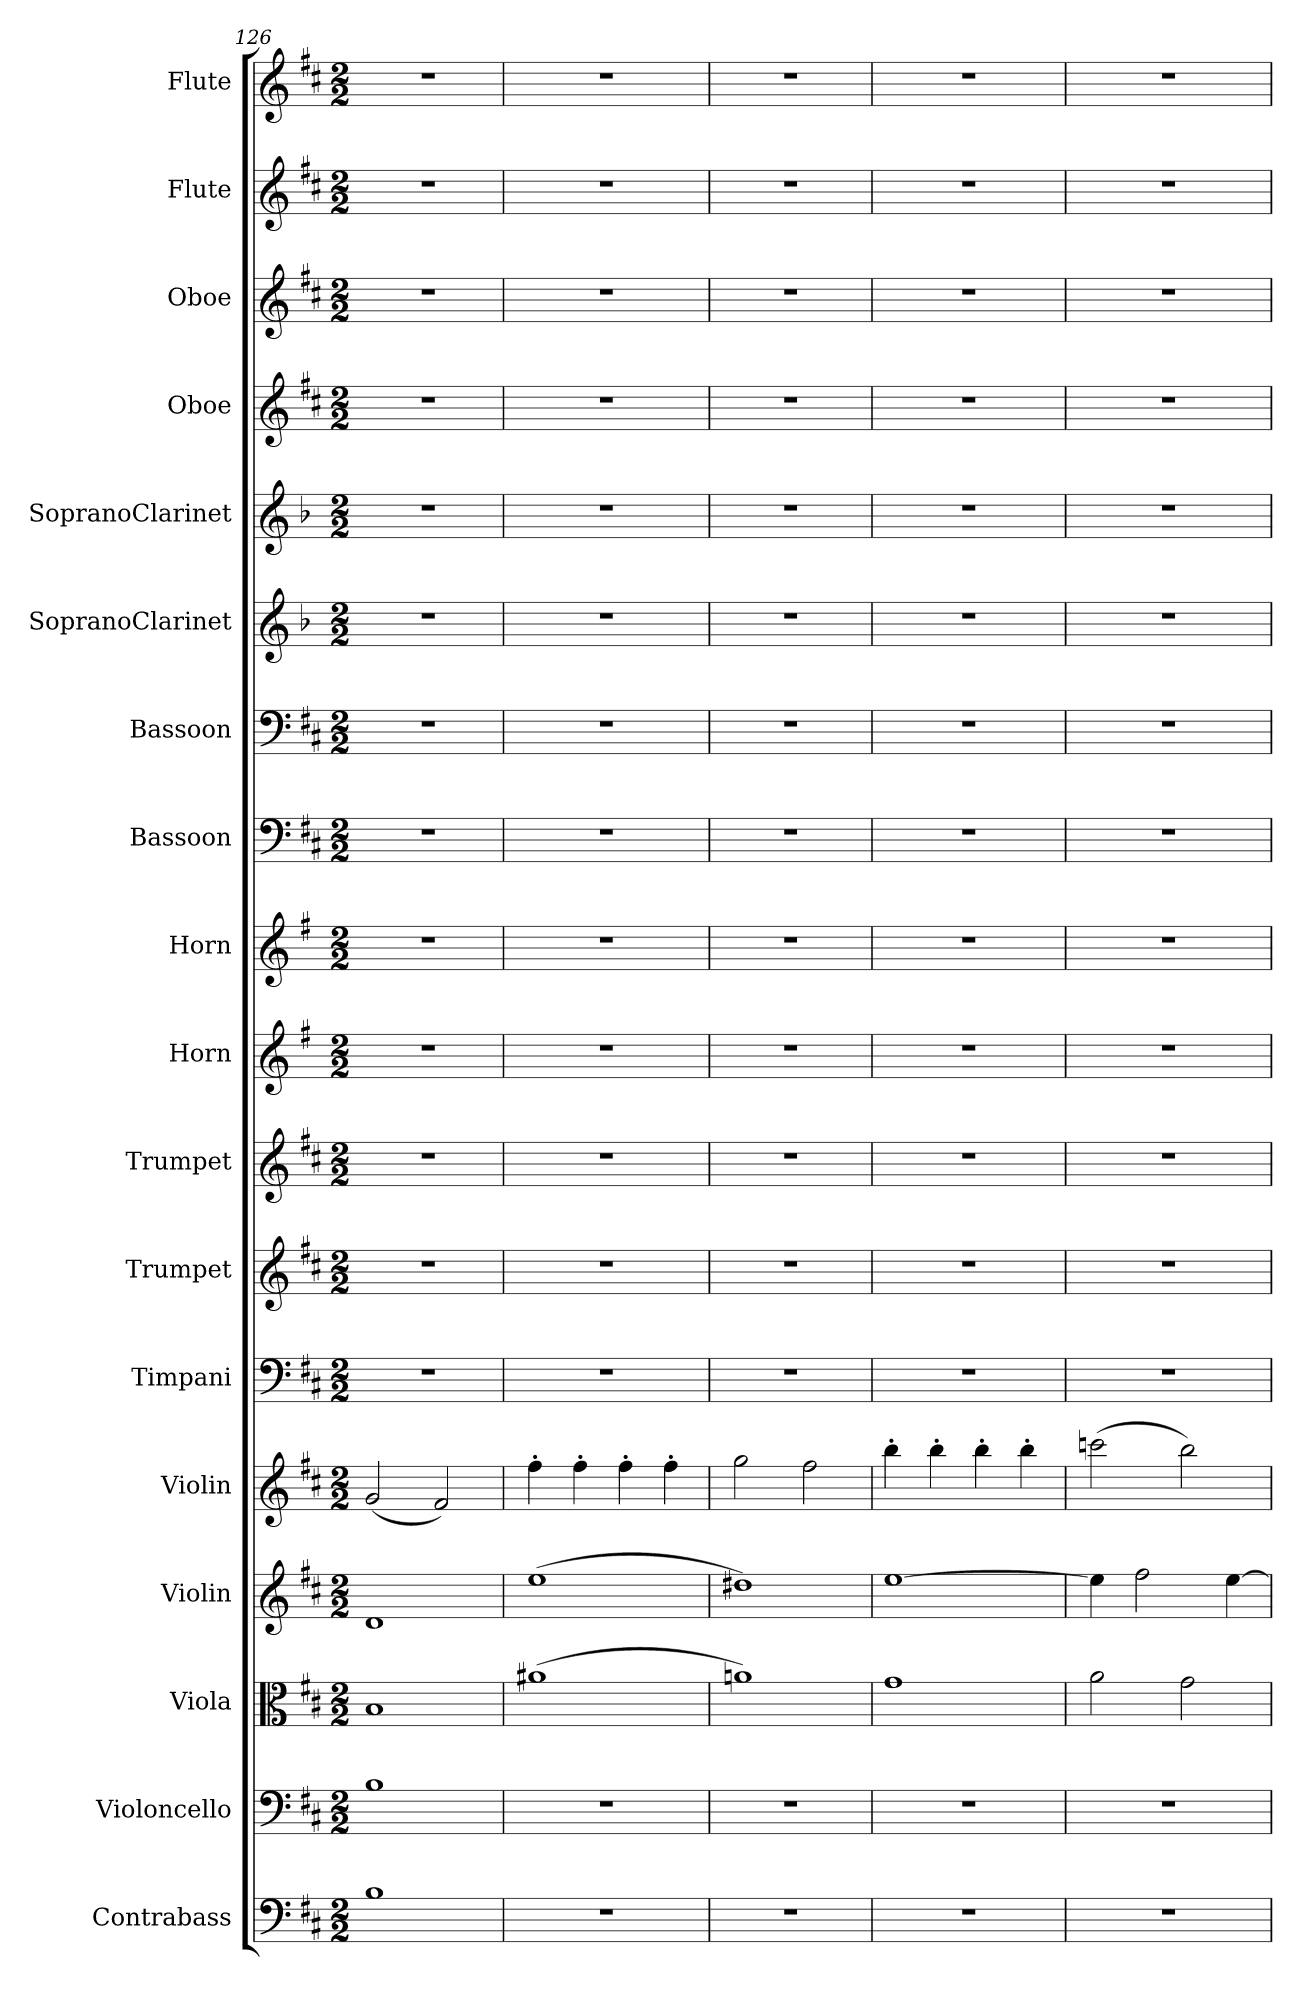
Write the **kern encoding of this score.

**kern	**kern	**kern	**kern	**kern	**kern	**kern	**kern	**kern	**kern	**kern	**kern	**kern	**kern	**kern	**kern	**kern	**kern
*part18	*part17	*part16	*part15	*part14	*part13	*part12	*part11	*part10	*part9	*part8	*part7	*part6	*part5	*part4	*part3	*part2	*part1
*staff18	*staff17	*staff16	*staff15	*staff14	*staff13	*staff12	*staff11	*staff10	*staff9	*staff8	*staff7	*staff6	*staff5	*staff4	*staff3	*staff2	*staff1
*I"Contrabass	*I"Violoncello	*I"Viola	*I"Violin	*I"Violin	*I"Timpani	*I"Trumpet	*I"Trumpet	*I"Horn	*I"Horn	*I"Bassoon	*I"Bassoon	*I"SopranoClarinet	*I"SopranoClarinet	*I"Oboe	*I"Oboe	*I"Flute	*I"Flute
*I'Cb	*I'Vc	*I'Vla	*I'Vln	*I'Vln	*I'Timp	*I'Tpt	*I'Tpt	*I'Hn	*I'Hn	*I'Bsn	*I'Bsn	*	*	*I'Ob	*I'Ob	*I'Fl	*I'Fl
*clefF4	*clefF4	*clefC3	*clefG2	*clefG2	*clefF4	*clefG2	*clefG2	*clefG2	*clefG2	*clefF4	*clefF4	*clefG2	*clefG2	*clefG2	*clefG2	*clefG2	*clefG2
*ITrd7c12	*	*	*	*	*	*ITrd1c2	*ITrd1c2	*ITrd4c7	*ITrd4c7	*	*	*	*	*	*	*	*
*k[f#c#]	*k[f#c#]	*k[f#c#]	*k[f#c#]	*k[f#c#]	*k[f#c#]	*k[]	*k[]	*k[]	*k[]	*k[f#c#]	*k[f#c#]	*k[b-]	*k[b-]	*k[f#c#]	*k[f#c#]	*k[f#c#]	*k[f#c#]
*D:	*D:	*D:	*D:	*D:	*D:	*	*	*	*	*D:	*D:	*	*	*D:	*D:	*D:	*D:
*M2/2	*M2/2	*M2/2	*M2/2	*M2/2	*M2/2	*M2/2	*M2/2	*M2/2	*M2/2	*M2/2	*M2/2	*M2/2	*M2/2	*M2/2	*M2/2	*M2/2	*M2/2
=126	=126	=126	=126	=126	=126	=126	=126	=126	=126	=126	=126	=126	=126	=126	=126	=126	=126
1BB	1B	1B	1d	(<2g/	1r	1r	1r	1r	1r	1r	1r	1r	1r	1r	1r	1r	1r
.	.	.	.	2f#/)	.	.	.	.	.	.	.	.	.	.	.	.	.
=127	=127	=127	=127	=127	=127	=127	=127	=127	=127	=127	=127	=127	=127	=127	=127	=127	=127
1r	1r	(>1a#X	(>1ee	4ff#'\	1r	1r	1r	1r	1r	1r	1r	1r	1r	1r	1r	1r	1r
.	.	.	.	4ff#'\	.	.	.	.	.	.	.	.	.	.	.	.	.
.	.	.	.	4ff#'\	.	.	.	.	.	.	.	.	.	.	.	.	.
.	.	.	.	4ff#'\	.	.	.	.	.	.	.	.	.	.	.	.	.
=128	=128	=128	=128	=128	=128	=128	=128	=128	=128	=128	=128	=128	=128	=128	=128	=128	=128
1r	1r	1an)	1dd#X)	2gg\	1r	1r	1r	1r	1r	1r	1r	1r	1r	1r	1r	1r	1r
.	.	.	.	2ff#\	.	.	.	.	.	.	.	.	.	.	.	.	.
=129	=129	=129	=129	=129	=129	=129	=129	=129	=129	=129	=129	=129	=129	=129	=129	=129	=129
1r	1r	1g	[1ee	4bb'\	1r	1r	1r	1r	1r	1r	1r	1r	1r	1r	1r	1r	1r
.	.	.	.	4bb'\	.	.	.	.	.	.	.	.	.	.	.	.	.
.	.	.	.	4bb'\	.	.	.	.	.	.	.	.	.	.	.	.	.
.	.	.	.	4bb'\	.	.	.	.	.	.	.	.	.	.	.	.	.
=130	=130	=130	=130	=130	=130	=130	=130	=130	=130	=130	=130	=130	=130	=130	=130	=130	=130
1r	1r	2a\	4ee\]	(>2cccn\	1r	1r	1r	1r	1r	1r	1r	1r	1r	1r	1r	1r	1r
.	.	.	2ff#\	.	.	.	.	.	.	.	.	.	.	.	.	.	.
.	.	2g\	.	2bb\)	.	.	.	.	.	.	.	.	.	.	.	.	.
.	.	.	[4ee\	.	.	.	.	.	.	.	.	.	.	.	.	.	.
=	=	=	=	=	=	=	=	=	=	=	=	=	=	=	=	=	=
*-	*-	*-	*-	*-	*-	*-	*-	*-	*-	*-	*-	*-	*-	*-	*-	*-	*-
